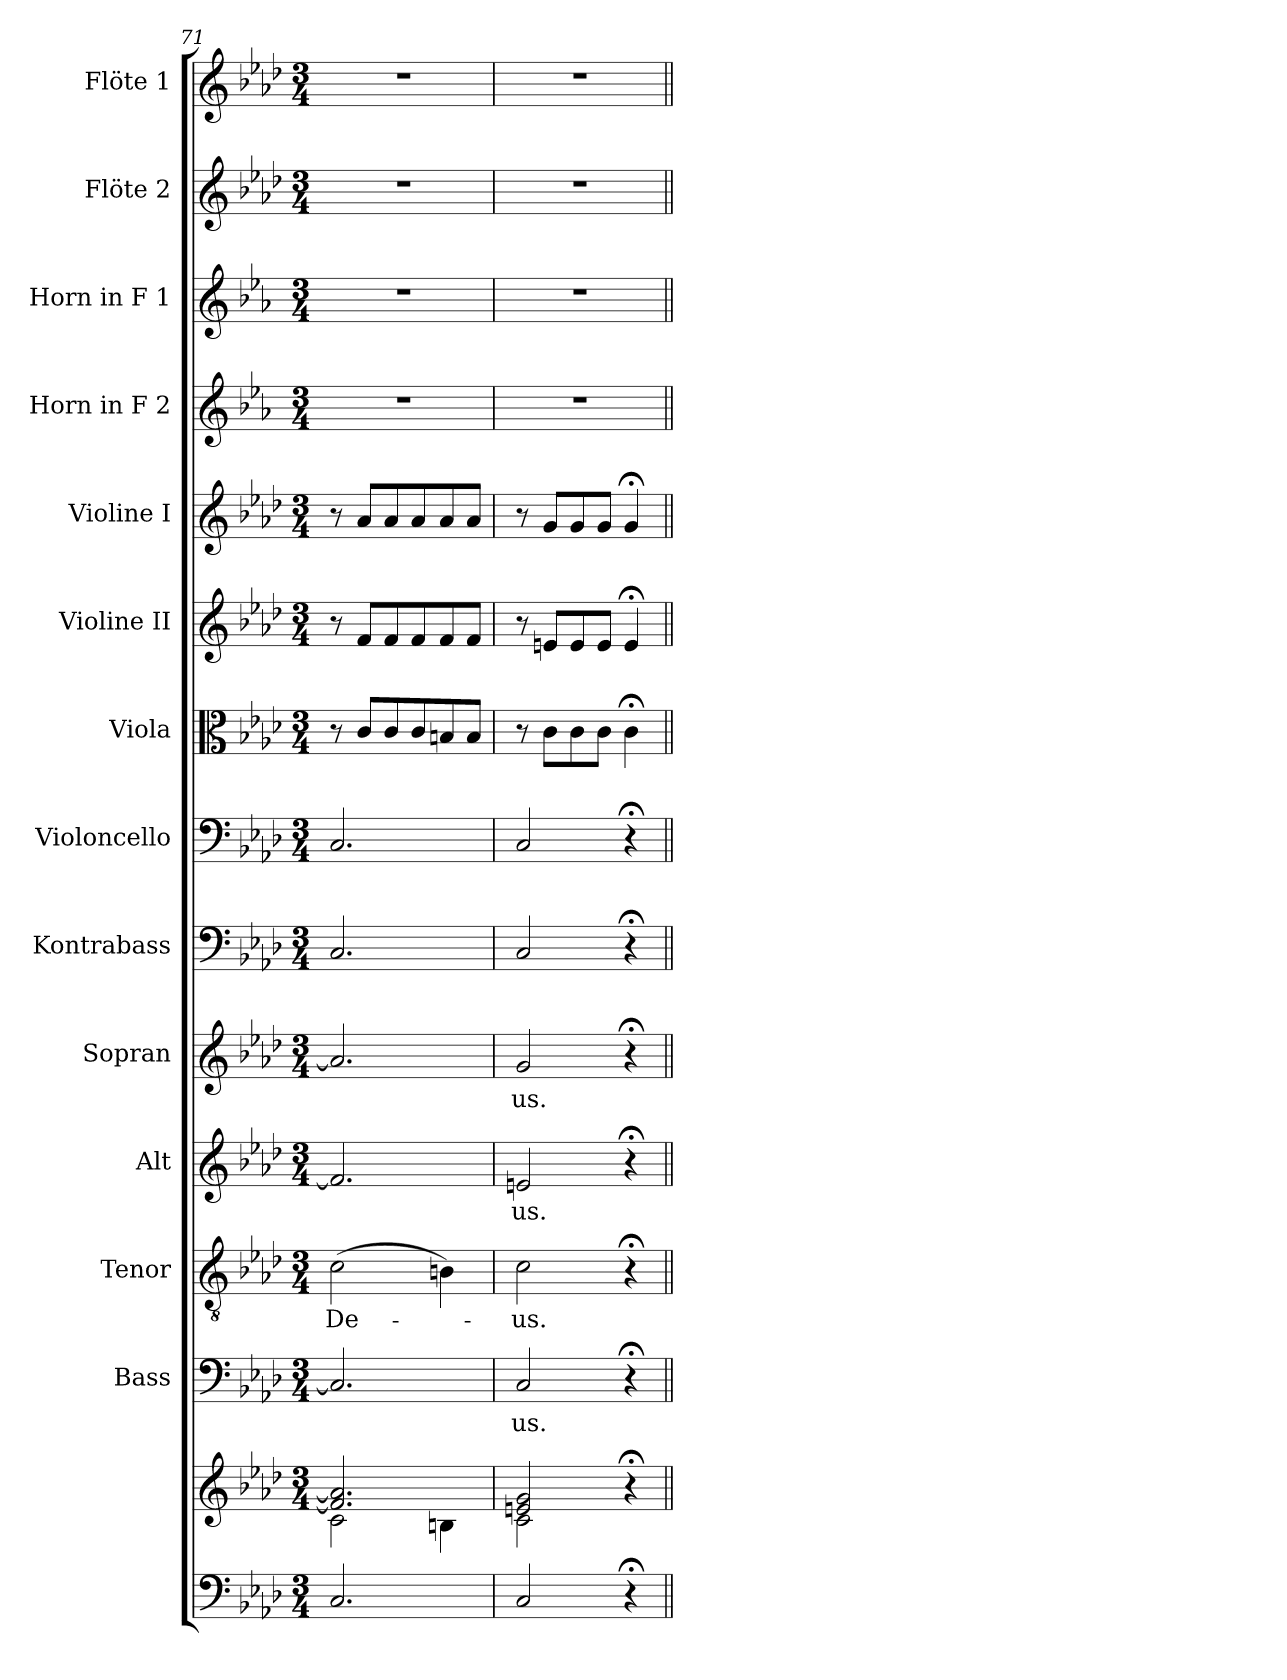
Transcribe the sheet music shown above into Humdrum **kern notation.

**kern	**kern	**kern	**text	**kern	**text	**kern	**text	**kern	**text	**kern	**kern	**kern	**kern	**kern	**kern	**kern	**kern	**kern
*part14	*part14	*part13	*part13	*part12	*part12	*part11	*part11	*part10	*part10	*part9	*part8	*part7	*part6	*part5	*part4	*part3	*part2	*part1
*staff15	*staff14	*staff13	*staff13	*staff12	*staff12	*staff11	*staff11	*staff10	*staff10	*staff9	*staff8	*staff7	*staff6	*staff5	*staff4	*staff3	*staff2	*staff1
*	*	*I"Bass	*	*I"Tenor	*	*I"Alt	*	*I"Sopran	*	*I"Kontrabass	*I"Violoncello	*I"Viola	*I"Violine II	*I"Violine I	*I"Horn in F 2	*I"Horn in F 1	*I"Flöte 2	*I"Flöte 1
*	*	*I'B.	*	*I'T.	*	*I'A.	*	*I'S.	*	*I'Kb.	*I'Vc.	*I'Vla.	*I'Vl. II	*I'Vl. I	*	*	*I'Fl. 2	*I'Fl. 1
*clefF4	*clefG2	*clefF4	*	*clefGv2	*	*clefG2	*	*clefG2	*	*clefF4	*clefF4	*clefC3	*clefG2	*clefG2	*clefG2	*clefG2	*clefG2	*clefG2
*	*	*	*	*	*	*	*	*	*	*ITrd7c12	*	*	*	*	*ITrd4c7	*ITrd4c7	*	*
*k[b-e-a-d-]	*k[b-e-a-d-]	*k[b-e-a-d-]	*	*k[b-e-a-d-]	*	*k[b-e-a-d-]	*	*k[b-e-a-d-]	*	*k[b-e-a-d-]	*k[b-e-a-d-]	*k[b-e-a-d-]	*k[b-e-a-d-]	*k[b-e-a-d-]	*k[b-e-a-d-]	*k[b-e-a-d-]	*k[b-e-a-d-]	*k[b-e-a-d-]
*A-:	*A-:	*A-:	*	*A-:	*	*A-:	*	*A-:	*	*A-:	*A-:	*A-:	*A-:	*A-:	*A-:	*A-:	*A-:	*A-:
*M3/4	*M3/4	*M3/4	*	*M3/4	*	*M3/4	*	*M3/4	*	*M3/4	*M3/4	*M3/4	*M3/4	*M3/4	*M3/4	*M3/4	*M3/4	*M3/4
=71	=71	=71	=71	=71	=71	=71	=71	=71	=71	=71	=71	=71	=71	=71	=71	=71	=71	=71
*	*^	*	*	*	*	*	*	*	*	*	*	*	*	*	*	*	*	*
!	!	!	!	!	!	!LO:LY:b	!	!	!	!	!	!	!	!	!	!	!	!	!
2.C/	2.f/] 2.a-/]	2c\	2.C/]	.	(>2c\	De-	2.f/]	.	2.a-/]	.	2.CC/	2.C/	8r	8r	8r	2.r	2.r	2.r	2.r
.	.	.	.	.	.	.	.	.	.	.	.	.	8c/L	8f/L	8a-/L	.	.	.	.
.	.	.	.	.	.	.	.	.	.	.	.	.	8c/	8f/	8a-/	.	.	.	.
.	.	.	.	.	.	.	.	.	.	.	.	.	8c/	8f/	8a-/	.	.	.	.
.	.	4Bn\	.	.	4Bn\)	.	.	.	.	.	.	.	8Bn/	8f/	8a-/	.	.	.	.
.	.	.	.	.	.	.	.	.	.	.	.	.	8B/J	8f/J	8a-/J	.	.	.	.
=72	=72	=72	=72	=72	=72	=72	=72	=72	=72	=72	=72	=72	=72	=72	=72	=72	=72	=72	=72
!	!	!	!	!LO:LY:b	!	!LO:LY:b	!	!LO:LY:b	!	!LO:LY:b	!	!	!	!	!	!	!	!	!
2C/	2en/ 2g/	2c\	2C/	-us.	2c\	-us.	2en/	-us.	2g/	-us.	2CC/	2C/	8r	8r	8r	2.r	2.r	2.r	2.r
.	.	.	.	.	.	.	.	.	.	.	.	.	8c\L	8en/L	8g/L	.	.	.	.
.	.	.	.	.	.	.	.	.	.	.	.	.	8c\	8e/	8g/	.	.	.	.
.	.	.	.	.	.	.	.	.	.	.	.	.	8c\J	8e/J	8g/J	.	.	.	.
4r;<	4r;<	4ryy	4r;<	.	4r;<	.	4r;<	.	4r;<	.	4r;<	4r;<	4c;<\	4e;</	4g;</	.	.	.	.
*	*v	*v	*	*	*	*	*	*	*	*	*	*	*	*	*	*	*	*	*
=||	=||	=||	=||	=||	=||	=||	=||	=||	=||	=||	=||	=||	=||	=||	=||	=||	=||	=||
*-	*-	*-	*-	*-	*-	*-	*-	*-	*-	*-	*-	*-	*-	*-	*-	*-	*-	*-
